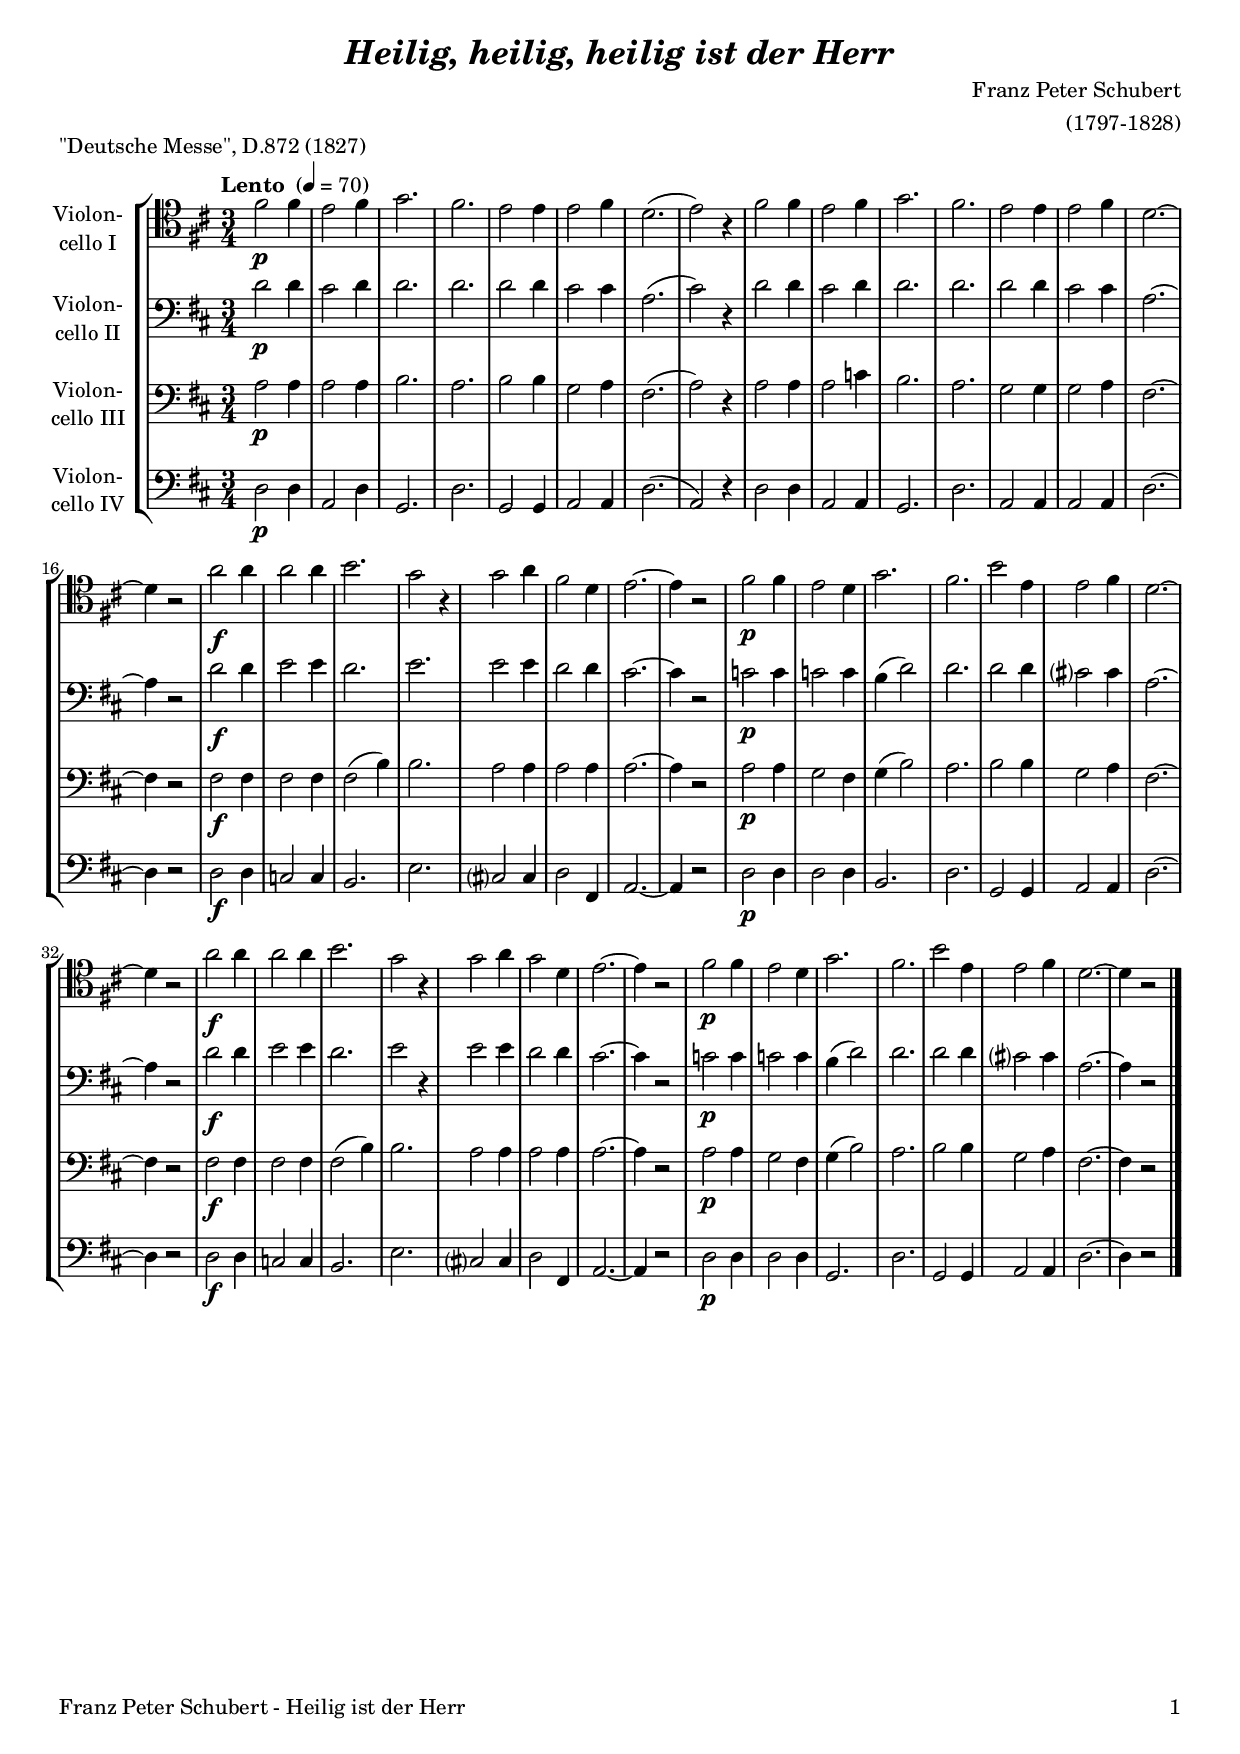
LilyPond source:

\version "2.18.2"
\include "deutsch.ly"
  
#(set-global-staff-size 18.36)

\header {
  title     = \markup \bold \italic "Heilig, heilig, heilig ist der Herr"
  composer  = "Franz Peter Schubert"
  arranger  = "(1797-1828)"
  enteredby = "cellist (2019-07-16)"
  piece     = "\"Deutsche Messe\", D.872 (1827)"
}

voiceconsts = {
  \key d \major
  \time 3/4
  \clef "bass"
%  \numericTimeSignature
  \compressFullBarRests
  % Set default beaming for all staves
  \set Timing.beamExceptions = #'()
  \set Timing.baseMoment     = #(ly:make-moment 1 4)
  \set Timing.beatStructure  = #'(1 1 1)
  \tempo "Lento " 4=70
}

micl = "clarinet"
mifl = "flute"
miob = "oboe"
mifh = "french horn"
misx = "tenor sax"
mist = "string ensemble 1"
miba = "cello"
mivc = "bassoon"

dsaf = \mark \markup \box \italic "D.S. al Fine"
fine = \mark \markup \box \italic "Fine"

va = \relative c' {
  \voiceconsts
  \clef "tenor"

  fis2\p fis4
  e2 fis4
  g2.
  fis
  e2 e4
  e2 fis4
  d2.(
  e2) r4
  fis2 fis4
  e2 fis4
  g2.
  
  fis
  e2 e4
  e2 fis4
  d2.~
  d4 r2
  a'2 \f a4
  a2 a4
  h2.
  g2 r4
  g2 a4
  fis2 d4

  e2.~
  e4 r2
  fis2\p fis4
  e2 d4
  g2.
  fis
  h2 e,4
  e2 fis4
  d2.~
  d4 r2
  a'2\f a4

  a2 a4
  h2.
  g2 r4
  g2 a4
  g2 d4
  e2.~
  e4 r2
  fis2\p fis4
  e2 d4
  g2.
  fis

  h2 e,4
  e2 fis4
  d2.~
  d4 r2 \bar "|."
}

vb = \relative c' {
  \voiceconsts

  d2\p d4
  cis2 d4
  d2.
  d
  d2 d4
  cis2 cis4
  a2.(
  cis2) r4
  d2 d4
  cis2 d4
  d2.
  d
  d2 d4
  
  cis2 cis4
  a2.~
  a4 r2
  d2\f d4
  e2 e4
  d2.
  e
  e2 e4
  d2 d4
  cis2.~
  cis4 r2
  c2\p c4
  c2 c4

  h( d2)
  d2.
  d2 d4
  cis?2 cis4
  a2.~
  a4 r2
  d2\f d4
  e2 e4
  d2.
  e2 r4
  e2 e4
  d2 d4
  cis2.~

  cis4 r2
  c2\p c4
  c2 c4
  h( d2)
  d2.
  d2 d4
  cis?2 cis4
  a2.~
  a4 r2 \bar "|."
}

vc = \relative c' {
  \voiceconsts

  a2\p a4
  a2 a4
  h2.
  a
  h2 h4
  g2 a4
  fis2.(
  a2) r4
  a2 a4
  a2 c4
  h2.
  a
  g2 g4
  
  g2 a4
  fis2.~
  fis4 r2
  fis2\f fis4
  fis2 fis4
  fis2( h4)
  h2.
  a2 a4
  a2 a4
  a2.~
  a4 r2
  a2\p a4
  g2 fis4

  g( h2)
  a2.
  h2 h4
  g2 a4
  fis2.~
  fis4 r2
  fis2\f fis4
  fis2 fis4
  fis2( h4)
  h2.
  a2 a4
  a2 a4
  a2.~

  a4 r2
  a2\p a4
  g2 fis4
  g( h2)
  a2.
  h2 h4
  g2 a4
  fis2.~
  fis4 r2 \bar "|."
}

vd = \relative c {
  \voiceconsts

  d2\p d4
  a2 d4
  g,2.
  d'
  g,2 g4
  a2 a4
  d2.(
  a2) r4
  d2 d4
  a2 a4
  g2.
  d'
  a2 a4
  a2 a4
  
  d2.~
  d4 r2
  d2\f d4
  c2 c4
  h2.
  e
  cis?2 cis4
  d2 fis,4
  a2.~
  a4 r2
  d2\p d4
  d2 d4
  h2.
  d

  g,2 g4
  a2 a4
  d2.~
  d4 r2
  d2\f d4
  c2 c4
  h2.
  e
  cis?2 cis4
  d2 fis,4
  a2.~
  a4 r2
  d2\p d4
  d2 d4

  g,2.
  d'
  g,2 g4
  a2 a4
  d2.~
  d4 r2 \bar "|."
}


music = \new StaffGroup <<
      \new Staff {
	\set Staff.midiInstrument = \miba
	\set Staff.instrumentName = \markup \center-column { "Violon-" "cello I" }
	\transpose d d { \va }
      }

      \new Staff {
	\set Staff.midiInstrument = \miba
	\set Staff.instrumentName = \markup \center-column { "Violon-" "cello II" }
	\transpose d d { \vb }
      }

      \new Staff {
	\set Staff.midiInstrument = \miba
	\set Staff.instrumentName = \markup \center-column { "Violon-" "cello III" }
	\transpose d d { \vc }
      }

      \new Staff {
	\set Staff.midiInstrument = \miba
	\set Staff.instrumentName = \markup \center-column { "Violon-" "cello IV" }
	\transpose d d { \vd }
      }
>>

\book {
   \paper {
    print-page-number = ##t
    print-first-page-number = ##t
    oddHeaderMarkup = \markup \null
    evenHeaderMarkup = \markup \null
    oddFooterMarkup = \markup {
      \fill-line {
        \on-the-fly #print-page-number-check-first
        "Franz Peter Schubert - Heilig ist der Herr" \fromproperty #'page:page-number-string
      }
    }
    evenFooterMarkup = \oddFooterMarkup
  } \score {
    \music
    \layout {}
  }

  \score {
    \unfoldRepeats \music

    \midi {
      \context {
        \Score
      }
    }
  }
}
